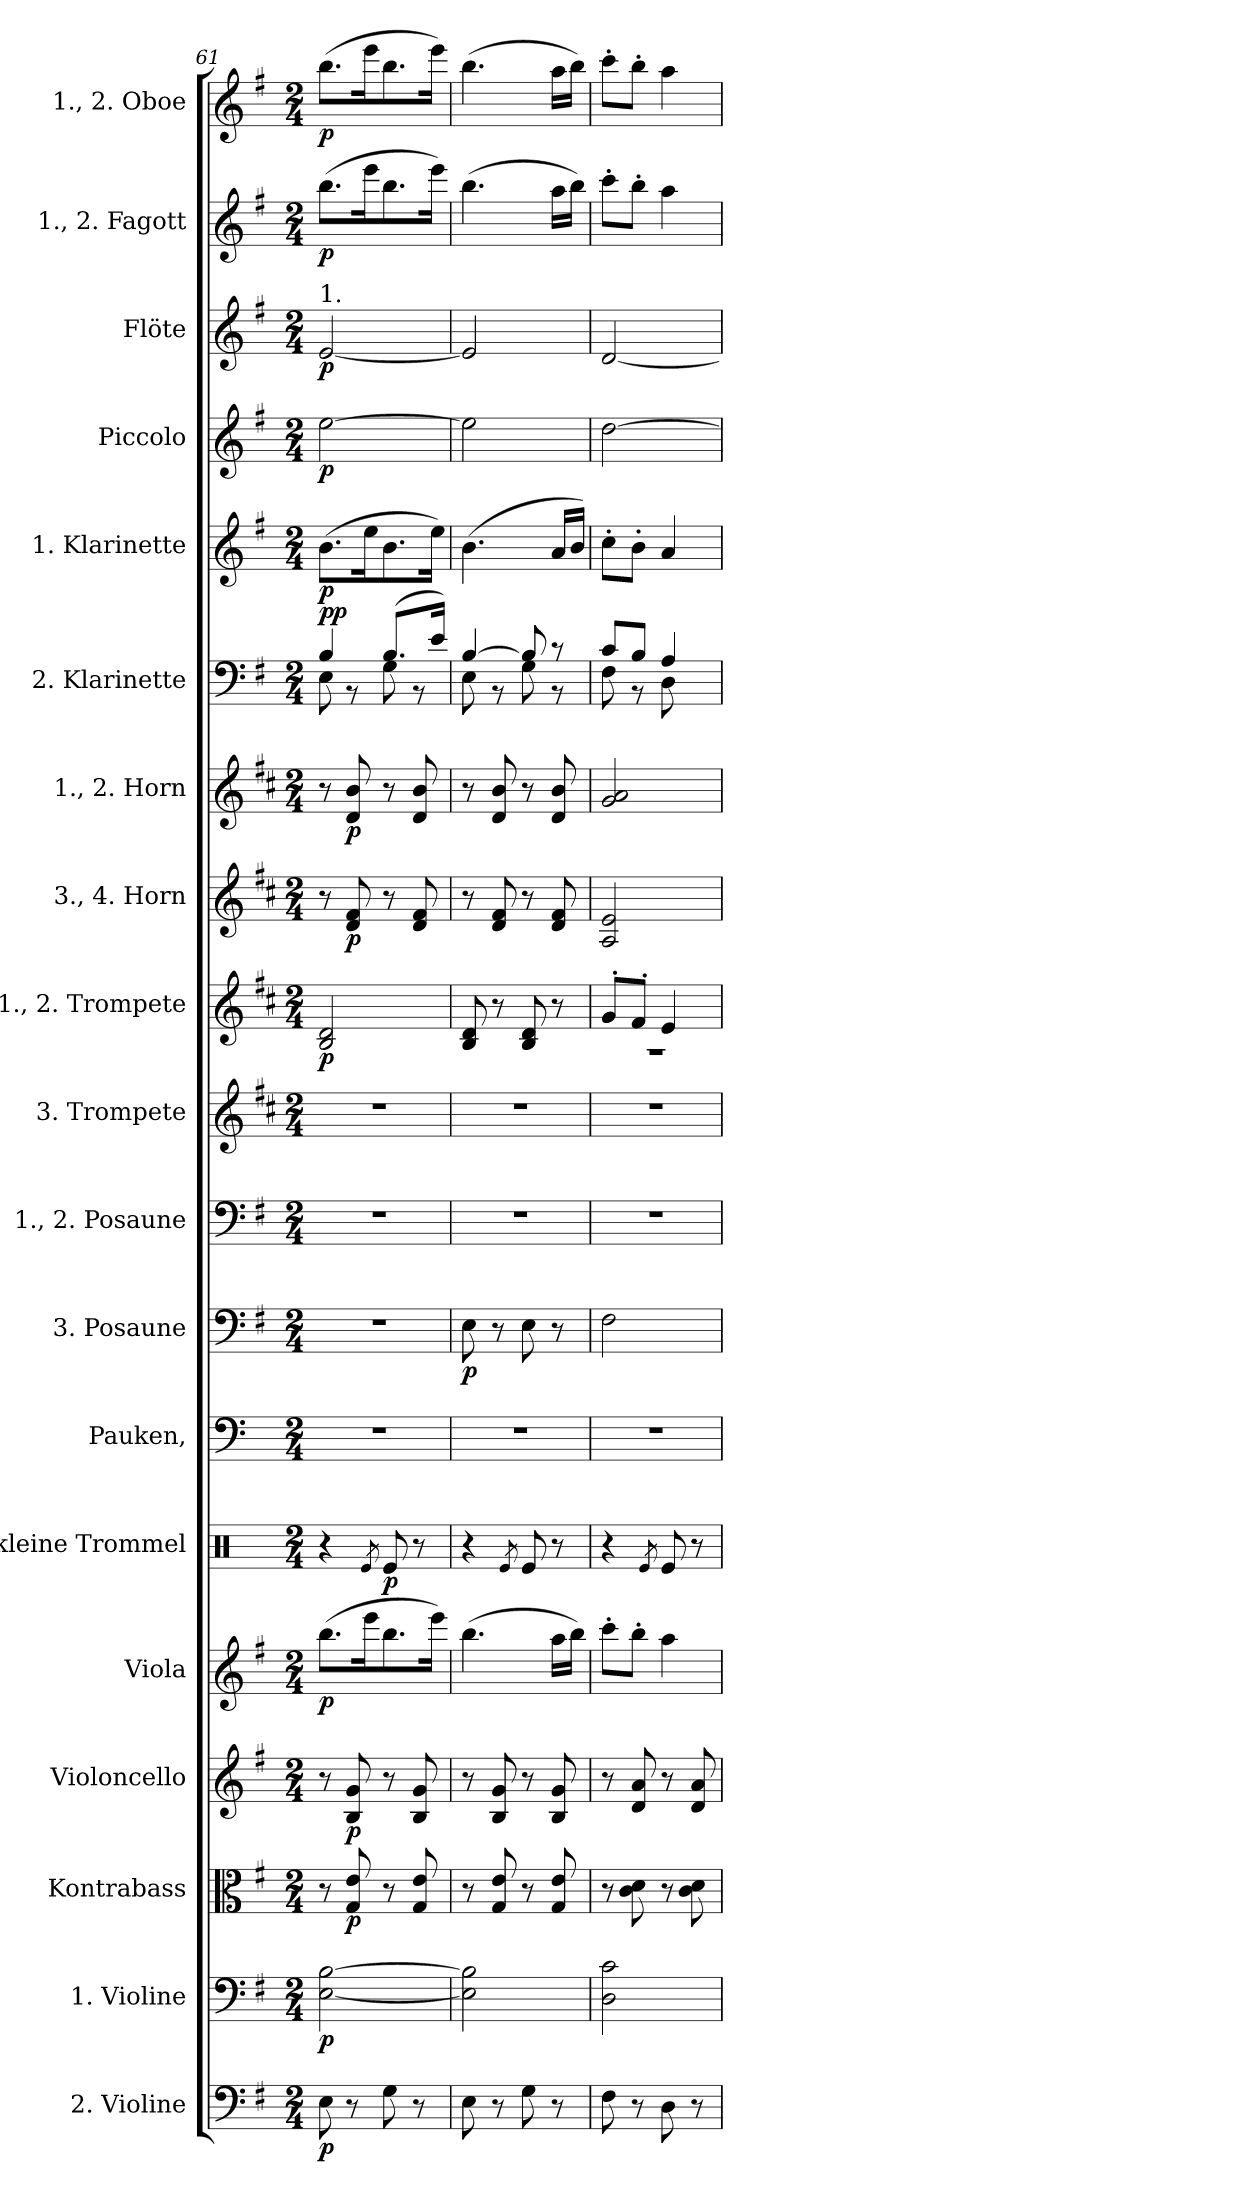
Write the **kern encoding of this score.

**kern	**dynam	**kern	**dynam	**kern	**dynam	**kern	**dynam	**kern	**dynam	**kern	**dynam	**kern	**kern	**dynam	**kern	**kern	**kern	**dynam	**kern	**dynam	**kern	**dynam	**kern	**dynam	**kern	**dynam	**kern	**dynam	**kern	**dynam	**kern	**dynam	**kern	**dynam
*part19	*part19	*part18	*part18	*part17	*part17	*part16	*part16	*part15	*part15	*part14	*part14	*part13	*part12	*part12	*part11	*part10	*part9	*part9	*part8	*part8	*part7	*part7	*part6	*part6	*part5	*part5	*part4	*part4	*part3	*part3	*part2	*part2	*part1	*part1
*staff19	*staff19	*staff18	*staff18	*staff17	*staff17	*staff16	*staff16	*staff15	*staff15	*staff14	*staff14	*staff13	*staff12	*staff12	*staff11	*staff10	*staff9	*staff9	*staff8	*staff8	*staff7	*staff7	*staff6	*staff6	*staff5	*staff5	*staff4	*staff4	*staff3	*staff3	*staff2	*staff2	*staff1	*staff1
*I"2. Violine	*	*I"1. Violine	*	*I"Kontrabass	*	*I"Violoncello	*	*I"Viola	*	*I"kleine Trommel	*	*I"Pauken,	*I"3. Posaune	*	*I"1., 2. Posaune	*I"3. Trompete	*I"1., 2. Trompete	*	*I"3., 4. Horn	*	*I"1., 2. Horn	*	*I"2. Klarinette	*	*I"1. Klarinette	*	*I"Piccolo	*	*I"Flöte	*	*I"1., 2. Fagott	*	*I"1., 2. Oboe	*
*I'2. Vl.	*	*I'1. Vl.	*	*I'Kb.	*	*I'Vc.	*	*I'Va.	*	*I'kl. Tr.	*	*I'Pk.,	*I'3. Pos.	*	*I'1., 2. Pos.	*I'3. Trp.	*I'1., 2. Trp.	*	*I'3., 4. Hr.	*	*I'1., 2.  Hr.	*	*I'2. Klar.	*	*I'1. Klar.	*	*I'Picc.	*	*I'Fl.	*	*I'1., 2. Fag.	*	*I'1., 2. Ob.	*
!!LO:PB:g=z
*clefF4	*	*clefF4	*	*clefC3	*	*clefG2	*	*clefG2	*	*clefX	*	*clefF4	*clefF4	*	*clefF4	*clefG2	*clefG2	*	*clefG2	*	*clefG2	*	*clefF4	*	*clefG2	*	*clefG2	*	*clefG2	*	*clefG2	*	*clefG2	*
*ITrd7c12	*	*	*	*	*	*	*	*	*	*	*	*	*	*	*	*ITrd-3c-5	*ITrd-3c-5	*	*ITrd4c7	*	*ITrd4c7	*	*	*	*ITrd1c2	*	*ITrd1c2	*	*	*	*ITrd-7c-12	*	*	*
*k[f#]	*	*k[f#]	*	*k[f#]	*	*k[f#]	*	*k[f#]	*	*k[]	*	*k[]	*k[f#]	*	*k[f#]	*k[f#]	*k[f#]	*	*k[f#]	*	*k[f#]	*	*k[f#]	*	*k[b-]	*	*k[b-]	*	*k[f#]	*	*k[f#]	*	*k[f#]	*
*M2/4	*	*M2/4	*	*M2/4	*	*M2/4	*	*M2/4	*	*M2/4	*	*M2/4	*M2/4	*	*M2/4	*M2/4	*M2/4	*	*M2/4	*	*M2/4	*	*M2/4	*	*M2/4	*	*M2/4	*	*M2/4	*	*M2/4	*	*M2/4	*
=61	=61	=61	=61	=61	=61	=61	=61	=61	=61	=61	=61	=61	=61	=61	=61	=61	=61	=61	=61	=61	=61	=61	=61	=61	=61	=61	=61	=61	=61	=61	=61	=61	=61	=61
*	*	*	*	*	*	*	*	*	*	*	*	*	*	*	*	*	*	*	*	*	*	*	*^	*	*	*	*	*	*	*	*	*	*	*
!	!	!	!	!	!	!	!	!	!	!	!	!	!	!	!	!	!	!	!	!	!	!	!	!	!	!	!	!	!	!LO:TX:a:t=1.	!	!	!	!	!
!	!LO:DY:b	!	!LO:DY:b	!	!	!	!	!	!LO:DY:b	!	!	!	!	!	!	!	!	!LO:DY:b	!	!	!	!	!	!	!LO:DY:a	!	!	!	!	!	!	!	!	!	!
!	!	!	!	!	!	!	!	!	!	!	!	!	!	!	!	!	!	!	!	!	!	!	!	!	!LO:DY:n=1:b	!	!LO:DY:b	!	!LO:DY:b	!	!LO:DY:b	!	!LO:DY:b	!	!LO:DY:b
8EE\	p	[2E\ [2B\	p	8r	.	8r	.	(>8.bb\L	p	4r	.	2r	2r	.	2r	2r	2e/ 2g/	p	8r	.	8r	.	4B/	8E\	p p	(>8.a\L	p	[2dd\	p	[2e/	p	(>8.bbb\L	p	(>8.bb\L	p
!	!	!	!	!	!LO:DY:b	!	!LO:DY:b	!	!	!	!	!	!	!	!	!	!	!	!	!LO:DY:b	!	!LO:DY:b	!	!	!	!	!	!	!	!	!	!	!	!	!
8r	.	.	.	8G/ 8e/	p	8B/ 8g/	p	.	.	.	.	.	.	.	.	.	.	.	8G/ 8B/	p	8G/ 8e/	p	.	8r	.	.	.	.	.	.	.	.	.	.	.
.	.	.	.	.	.	.	.	16eee\k	.	.	.	.	.	.	.	.	.	.	.	.	.	.	.	.	.	16dd\k	.	.	.	.	.	16eeee\k	.	16eee\k	.
.	.	.	.	.	.	.	.	.	.	8qRe/	.	.	.	.	.	.	.	.	.	.	.	.	.	.	.	.	.	.	.	.	.	.	.	.	.
!	!	!	!	!	!	!	!	!	!	!	!LO:DY:b	!	!	!	!	!	!	!	!	!	!	!	!	!	!	!	!	!	!	!	!	!	!	!	!
8GG\	.	.	.	8r	.	8r	.	8.bb\	.	8Re/	p	.	.	.	.	.	.	.	8r	.	8r	.	(>8.B/L	8G\	.	8.a\	.	.	.	.	.	8.bbb\	.	8.bb\	.
8r	.	.	.	8G/ 8e/	.	8B/ 8g/	.	.	.	8r	.	.	.	.	.	.	.	.	8G/ 8B/	.	8G/ 8e/	.	.	8r	.	.	.	.	.	.	.	.	.	.	.
.	.	.	.	.	.	.	.	16eee\Jk)	.	.	.	.	.	.	.	.	.	.	.	.	.	.	16e/Jk)	.	.	16dd\Jk)	.	.	.	.	.	16eeee\Jk)	.	16eee\Jk)	.
=62	=62	=62	=62	=62	=62	=62	=62	=62	=62	=62	=62	=62	=62	=62	=62	=62	=62	=62	=62	=62	=62	=62	=62	=62	=62	=62	=62	=62	=62	=62	=62	=62	=62	=62	=62
!	!	!	!	!	!	!	!	!	!	!	!	!	!	!LO:DY:b	!	!	!	!	!	!	!	!	!	!	!	!	!	!	!	!	!	!	!	!	!
8EE\	.	2E]\ 2B]\	.	8r	.	8r	.	(>4.bb\	.	4r	.	2r	8E\	p	2r	2r	8e/ 8g/	.	8r	.	8r	.	[4B/	8E\	.	(>4.a\	.	2dd\]	.	2e/]	.	(>4.bbb\	.	(>4.bb\	.
8r	.	.	.	8G/ 8e/	.	8B/ 8g/	.	.	.	.	.	.	8r	.	.	.	8r	.	8G/ 8B/	.	8G/ 8e/	.	.	8r	.	.	.	.	.	.	.	.	.	.	.
.	.	.	.	.	.	.	.	.	.	8qRe/	.	.	.	.	.	.	.	.	.	.	.	.	.	.	.	.	.	.	.	.	.	.	.	.	.
8GG\	.	.	.	8r	.	8r	.	.	.	8Re/	.	.	8E\	.	.	.	8e/ 8g/	.	8r	.	8r	.	8B/]	8G\	.	.	.	.	.	.	.	.	.	.	.
8r	.	.	.	8G/ 8e/	.	8B/ 8g/	.	16aa\LL	.	8r	.	.	8r	.	.	.	8r	.	8G/ 8B/	.	8G/ 8e/	.	8r	8r	.	16g/LL	.	.	.	.	.	16aaa\LL	.	16aa\LL	.
.	.	.	.	.	.	.	.	16bb\JJ)	.	.	.	.	.	.	.	.	.	.	.	.	.	.	.	.	.	16a/JJ)	.	.	.	.	.	16bbb\JJ)	.	16bb\JJ)	.
=63	=63	=63	=63	=63	=63	=63	=63	=63	=63	=63	=63	=63	=63	=63	=63	=63	=63	=63	=63	=63	=63	=63	=63	=63	=63	=63	=63	=63	=63	=63	=63	=63	=63	=63	=63
*	*	*	*	*	*	*	*	*	*	*	*	*	*	*	*	*	*^	*	*	*	*	*	*	*	*	*	*	*	*	*	*	*	*	*	*
8FF#\	.	2D\ 2c\	.	8r	.	8r	.	8ccc'\L	.	4r	.	2r	2F#\	.	2r	2r	8cc'/L	2r	.	2D/ 2A/	.	2c/ 2d/	.	8c/L	8F#\	.	8b-'\L	.	[2cc\	.	[2d/	.	8cccc'\L	.	8ccc'\L	.
8r	.	.	.	8c\ 8d\	.	8d/ 8a/	.	8bb'\J	.	.	.	.	.	.	.	.	8b'/J	.	.	.	.	.	.	8B/J	8r	.	8a'\J	.	.	.	.	.	8bbb'\J	.	8bb'\J	.
.	.	.	.	.	.	.	.	.	.	8qRe/	.	.	.	.	.	.	.	.	.	.	.	.	.	.	.	.	.	.	.	.	.	.	.	.	.	.
8DD\	.	.	.	8r	.	8r	.	4aa\	.	8Re/	.	.	.	.	.	.	4a/	.	.	.	.	.	.	4A/	8D\	.	4g/	.	.	.	.	.	4aaa\	.	4aa\	.
8r	.	.	.	8c\ 8d\	.	8d/ 8a/	.	.	.	8r	.	.	.	.	.	.	.	.	.	.	.	.	.	.	8ryy	.	.	.	.	.	.	.	.	.	.	.
*	*	*	*	*	*	*	*	*	*	*	*	*	*	*	*	*	*v	*v	*	*	*	*	*	*v	*v	*	*	*	*	*	*	*	*	*	*	*
=	=	=	=	=	=	=	=	=	=	=	=	=	=	=	=	=	=	=	=	=	=	=	=	=	=	=	=	=	=	=	=	=	=	=
*-	*-	*-	*-	*-	*-	*-	*-	*-	*-	*-	*-	*-	*-	*-	*-	*-	*-	*-	*-	*-	*-	*-	*-	*-	*-	*-	*-	*-	*-	*-	*-	*-	*-	*-
